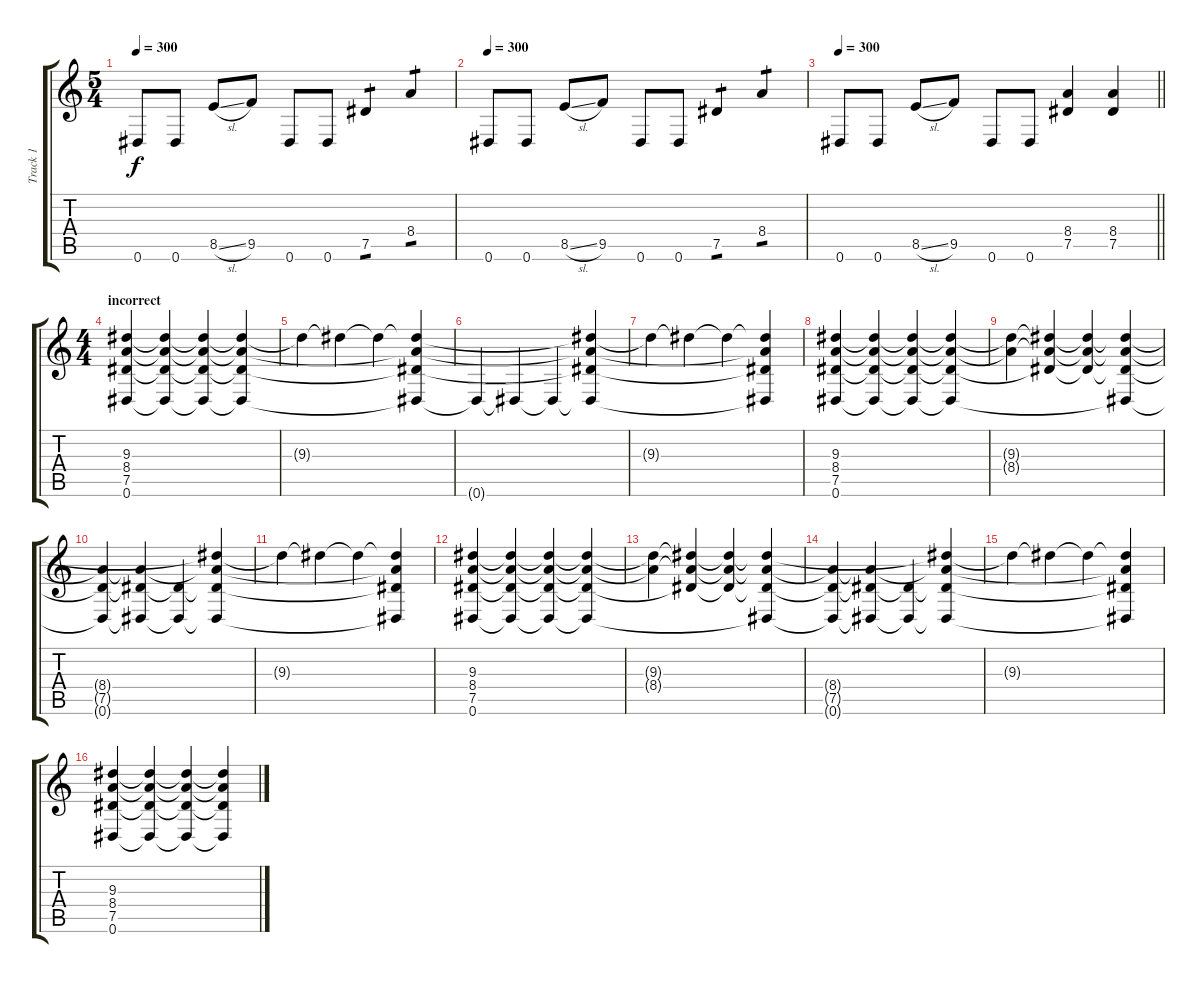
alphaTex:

\track ("Track 1" "Track 1") {instrument distortionguitar}
\staff {score tabs}
\tuning (Eb4 Bb3 Gb3 Db3 Ab2 Eb2) {hide}
\ts (5 4)
\tempo 300
\clef g2
\ks c
0.6.8{dy f} 0.6.8 8.5{sl}.8 9.5.8 0.6.8 0.6.8 7.5.4{tp 1} 8.4.4{tp 1} |
\tempo 300
0.6.8 0.6.8 8.5{sl}.8 9.5.8 0.6.8 0.6.8 7.5.4{tp 1} 8.4.4{tp 1} |
\tempo 300
\barLineRight lightlight
0.6.8 0.6.8 8.5{sl}.8 9.5.8 0.6.8 0.6.8 (8.4 7.5).4 (8.4 7.5).4 |
\ts (4 4)
\section ("" "incorrect")
(9.3 8.4 7.5 0.6).4{volume 11} (9.3{t} 8.4{t} 7.5{t} 0.6{t}).4 (9.3{t} 8.4{t} 7.5{t} 0.6{t}).4 (9.3{t} 8.4{t} 7.5{t} 0.6{t}).4 |
9.3{t}.4 9.3{t}.4 9.3{t}.4 (9.3{t} 8.4{t} 7.5{t} 0.6{t}).4 |
0.6{t}.4 0.6{t}.4 0.6{t}.4 (9.3{t} 8.4{t} 7.5{t} 0.6{t}).4 |
9.3{t}.4 9.3{t}.4 9.3{t}.4 (9.3{t} 8.4{t} 7.5{t} 0.6{t}).4 |
(9.3 8.4 7.5 0.6).4 (9.3{t} 8.4{t} 7.5{t} 0.6{t}).4 (9.3{t} 8.4{t} 7.5{t} 0.6{t}).4 (9.3{t} 8.4{t} 7.5{t} 0.6{t}).4 |
(9.3{t} 8.4{t}).4 (9.3{t} 8.4{t} 7.5{t}).4 (9.3{t} 8.4{t} 7.5{t}).4 (9.3{t} 8.4{t} 7.5{t} 0.6{t}).4 |
(8.4{t} 7.5{t} 0.6{t}).4 (8.4{t} 7.5{t} 0.6{t}).4 (7.5{t} 0.6{t}).4 (9.3{t} 8.4{t} 7.5{t} 0.6{t}).4 |
9.3{t}.4 9.3{t}.4 9.3{t}.4 (9.3{t} 8.4{t} 7.5{t} 0.6{t}).4 |
(9.3 8.4 7.5 0.6).4 (9.3{t} 8.4{t} 7.5{t} 0.6{t}).4 (9.3{t} 8.4{t} 7.5{t} 0.6{t}).4 (9.3{t} 8.4{t} 7.5{t} 0.6{t}).4 |
(9.3{t} 8.4{t}).4 (9.3{t} 8.4{t} 7.5{t}).4 (9.3{t} 8.4{t} 7.5{t}).4 (9.3{t} 8.4{t} 7.5{t} 0.6{t}).4 |
(8.4{t} 7.5{t} 0.6{t}).4 (8.4{t} 7.5{t} 0.6{t}).4 (7.5{t} 0.6{t}).4 (9.3{t} 8.4{t} 7.5{t} 0.6{t}).4 |
9.3{t}.4 9.3{t}.4 9.3{t}.4 (9.3{t} 8.4{t} 7.5{t} 0.6{t}).4 |
(9.3 8.4 7.5 0.6).4 (9.3{t} 8.4{t} 7.5{t} 0.6{t}).4 (9.3{t} 8.4{t} 7.5{t} 0.6{t}).4 (9.3{t} 8.4{t} 7.5{t} 0.6{t}).4
